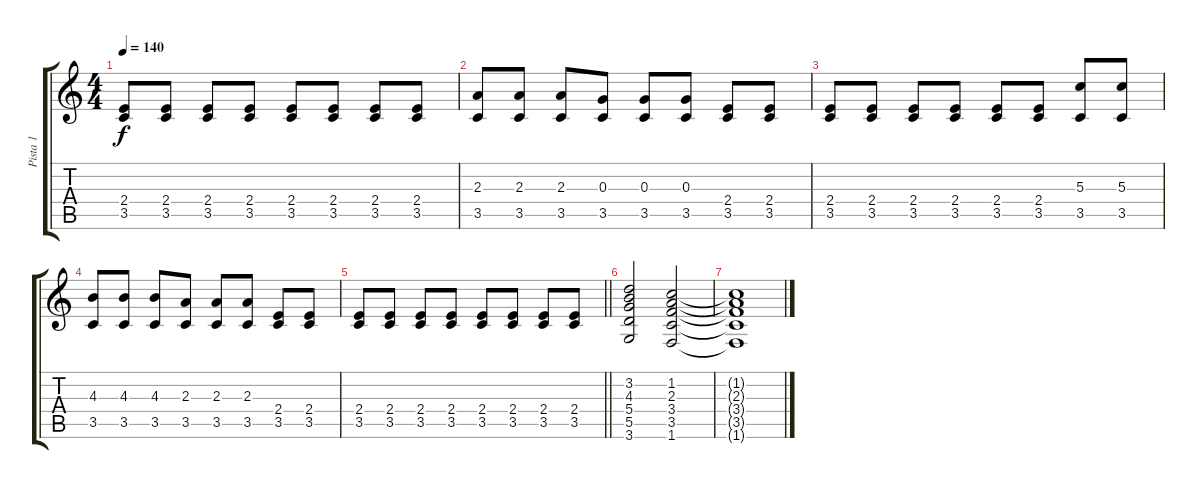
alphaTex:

\track ("Pista 1" "Pista 1") {instrument acousticguitarnylon}
\staff {score tabs}
\tuning (E4 B3 G3 D3 A2 E2) {hide}
\ts (4 4)
\tempo 140
\clef g2
\ks c
(2.4 3.5).8{dy f} (2.4 3.5).8 (2.4 3.5).8 (2.4 3.5).8 (2.4 3.5).8 (2.4 3.5).8 (2.4 3.5).8 (2.4 3.5).8 |
(2.3 3.5).8 (2.3 3.5).8 (2.3 3.5).8 (0.3 3.5).8 (0.3 3.5).8 (0.3 3.5).8 (2.4 3.5).8 (2.4 3.5).8 |
(2.4 3.5).8 (2.4 3.5).8 (2.4 3.5).8 (2.4 3.5).8 (2.4 3.5).8 (2.4 3.5).8 (5.3 3.5).8 (5.3 3.5).8 |
(4.3 3.5).8 (4.3 3.5).8 (4.3 3.5).8 (2.3 3.5).8 (2.3 3.5).8 (2.3 3.5).8 (2.4 3.5).8 (2.4 3.5).8 |
\barLineRight lightlight
(2.4 3.5).8 (2.4 3.5).8 (2.4 3.5).8 (2.4 3.5).8 (2.4 3.5).8 (2.4 3.5).8 (2.4 3.5).8 (2.4 3.5).8 |
(3.2 4.3 5.4 5.5 3.6).2 (1.2 2.3 3.4 3.5 1.6).2 |
(1.2{t} 2.3{t} 3.4{t} 3.5{t} 1.6{t}).1
